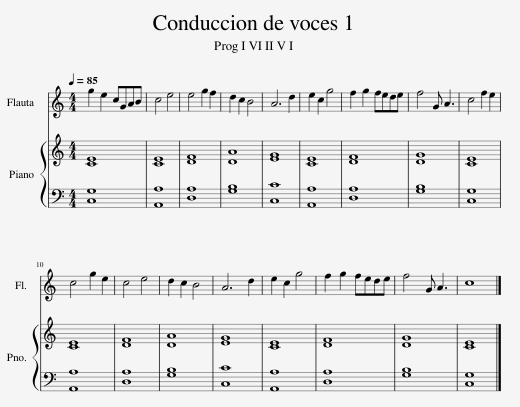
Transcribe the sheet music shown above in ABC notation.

X:1
%%score 1 { 2 | 3 }
L:1/8
Q:1/4=85
M:4/4
I:linebreak $
K:C
V:1 treble
V:2 treble
V:3 bass
V:1
 g2 e2 cGAB | c4 e4 | e4 g2 f2 | d2 c2 B4 | A6 d2 | %5
 e2 c2 g4 | f2 g2 fede | f4 G A3 | c4 f2 e2 |$ c4 g2 e2 | %10
 c4 e4 | d2 c2 B4 | A6 d2 | e2 c2 g4 | f2 g2 fede | %15
 f4 G A3 | c8 |] %17
V:2
 [CE]8 | [CE]8 | [DF]8 | [DA]8 | [EG]8 | %5
 [CE]8 | [DF]8 | [DG]8 | [CE]8 |$ [CE]8 | %10
 [DF]8 | [DA]8 | [EG]8 | [CE]8 | [DF]8 | %15
 [DG]8 | [CE]8 |] %17
V:3
 [C,G,]8 | [A,,A,]8 | [D,A,]8 | [G,B,]8 | [C,C]8 | %5
 [A,,A,]8 | [D,A,]8 | [G,B,]8 | [C,G,]8 |$ [A,,A,]8 | %10
 [D,A,]8 | [G,B,]8 | [C,C]8 | [A,,A,]8 | [D,A,]8 | %15
 [G,B,]8 | [C,G,]8 |] %17
